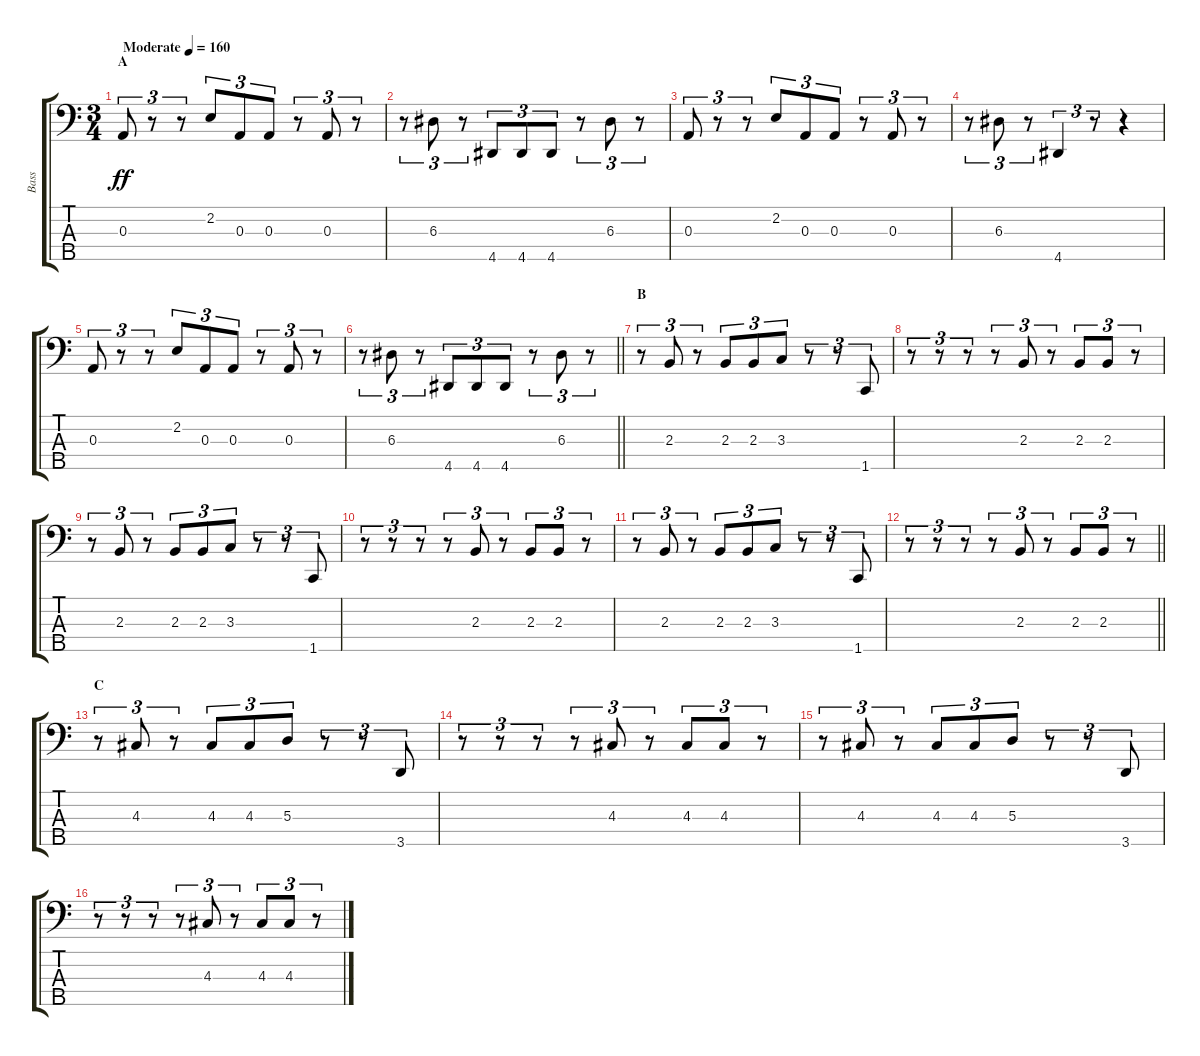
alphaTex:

\track ("Bass" "Bass") {instrument electricbassfinger}
\staff {score tabs}
\tuning (G2 D2 A1 E1 B0) {hide}
\ts (3 4)
\section ("" "A")
\tempo (160 "Moderate")
\clef f4
\ks c
0.3.8{tu (3 2) dy ff instrument electricbassfinger} r.8{tu (3 2)} r.8{tu (3 2)} 2.2.8{tu (3 2)} 0.3.8{tu (3 2)} 0.3.8{tu (3 2)} r.8{tu (3 2)} 0.3.8{tu (3 2)} r.8{tu (3 2)} |
r.8{tu (3 2)} 6.3.8{tu (3 2)} r.8{tu (3 2)} 4.5.8{tu (3 2)} 4.5.8{tu (3 2)} 4.5.8{tu (3 2)} r.8{tu (3 2)} 6.3.8{tu (3 2)} r.8{tu (3 2)} |
0.3.8{tu (3 2)} r.8{tu (3 2)} r.8{tu (3 2)} 2.2.8{tu (3 2)} 0.3.8{tu (3 2)} 0.3.8{tu (3 2)} r.8{tu (3 2)} 0.3.8{tu (3 2)} r.8{tu (3 2)} |
r.8{tu (3 2)} 6.3.8{tu (3 2)} r.8{tu (3 2)} 4.5.4{tu (3 2)} r.8{tu (3 2)} r.4 |
0.3.8{tu (3 2)} r.8{tu (3 2)} r.8{tu (3 2)} 2.2.8{tu (3 2)} 0.3.8{tu (3 2)} 0.3.8{tu (3 2)} r.8{tu (3 2)} 0.3.8{tu (3 2)} r.8{tu (3 2)} |
\barLineRight lightlight
r.8{tu (3 2)} 6.3.8{tu (3 2)} r.8{tu (3 2)} 4.5.8{tu (3 2)} 4.5.8{tu (3 2)} 4.5.8{tu (3 2)} r.8{tu (3 2)} 6.3.8{tu (3 2)} r.8{tu (3 2)} |
\section ("" "B")
r.8{tu (3 2)} 2.3.8{tu (3 2)} r.8{tu (3 2)} 2.3.8{tu (3 2)} 2.3.8{tu (3 2)} 3.3.8{tu (3 2)} r.8{tu (3 2)} r.8{tu (3 2)} 1.5.8{tu (3 2)} |
r.8{tu (3 2)} r.8{tu (3 2)} r.8{tu (3 2)} r.8{tu (3 2)} 2.3.8{tu (3 2)} r.8{tu (3 2)} 2.3.8{tu (3 2)} 2.3.8{tu (3 2)} r.8{tu (3 2)} |
r.8{tu (3 2)} 2.3.8{tu (3 2)} r.8{tu (3 2)} 2.3.8{tu (3 2)} 2.3.8{tu (3 2)} 3.3.8{tu (3 2)} r.8{tu (3 2)} r.8{tu (3 2)} 1.5.8{tu (3 2)} |
r.8{tu (3 2)} r.8{tu (3 2)} r.8{tu (3 2)} r.8{tu (3 2)} 2.3.8{tu (3 2)} r.8{tu (3 2)} 2.3.8{tu (3 2)} 2.3.8{tu (3 2)} r.8{tu (3 2)} |
r.8{tu (3 2)} 2.3.8{tu (3 2)} r.8{tu (3 2)} 2.3.8{tu (3 2)} 2.3.8{tu (3 2)} 3.3.8{tu (3 2)} r.8{tu (3 2)} r.8{tu (3 2)} 1.5.8{tu (3 2)} |
\barLineRight lightlight
r.8{tu (3 2)} r.8{tu (3 2)} r.8{tu (3 2)} r.8{tu (3 2)} 2.3.8{tu (3 2)} r.8{tu (3 2)} 2.3.8{tu (3 2)} 2.3.8{tu (3 2)} r.8{tu (3 2)} |
\section ("" "C")
r.8{tu (3 2)} 4.3.8{tu (3 2)} r.8{tu (3 2)} 4.3.8{tu (3 2)} 4.3.8{tu (3 2)} 5.3.8{tu (3 2)} r.8{tu (3 2)} r.8{tu (3 2)} 3.5.8{tu (3 2)} |
r.8{tu (3 2)} r.8{tu (3 2)} r.8{tu (3 2)} r.8{tu (3 2)} 4.3.8{tu (3 2)} r.8{tu (3 2)} 4.3.8{tu (3 2)} 4.3.8{tu (3 2)} r.8{tu (3 2)} |
r.8{tu (3 2)} 4.3.8{tu (3 2)} r.8{tu (3 2)} 4.3.8{tu (3 2)} 4.3.8{tu (3 2)} 5.3.8{tu (3 2)} r.8{tu (3 2)} r.8{tu (3 2)} 3.5.8{tu (3 2)} |
r.8{tu (3 2)} r.8{tu (3 2)} r.8{tu (3 2)} r.8{tu (3 2)} 4.3.8{tu (3 2)} r.8{tu (3 2)} 4.3.8{tu (3 2)} 4.3.8{tu (3 2)} r.8{tu (3 2)}
